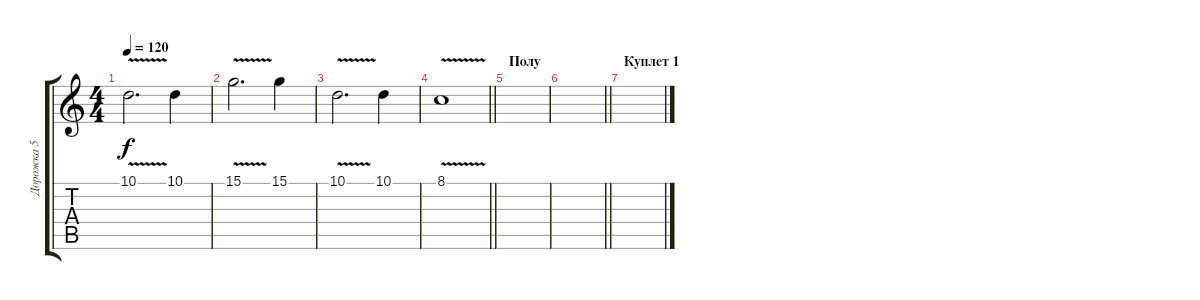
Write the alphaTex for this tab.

\track ("Дорожка 5" "Дорожка 5") {instrument violin}
\staff {score tabs}
\tuning (E4 B3 G3 D3 A2 E2) {hide}
\ts (4 4)
\tempo 120
\clef g2
\ks c
10.1{v}.2{d dy f} 10.1.4 |
15.1{v}.2{d} 15.1.4 |
10.1{v}.2{d} 10.1.4 |
\barLineRight lightlight
8.1{v}.1 |
\section ("" "Полу")
|
\barLineRight lightlight
|
\section ("" "Куплет 1")
